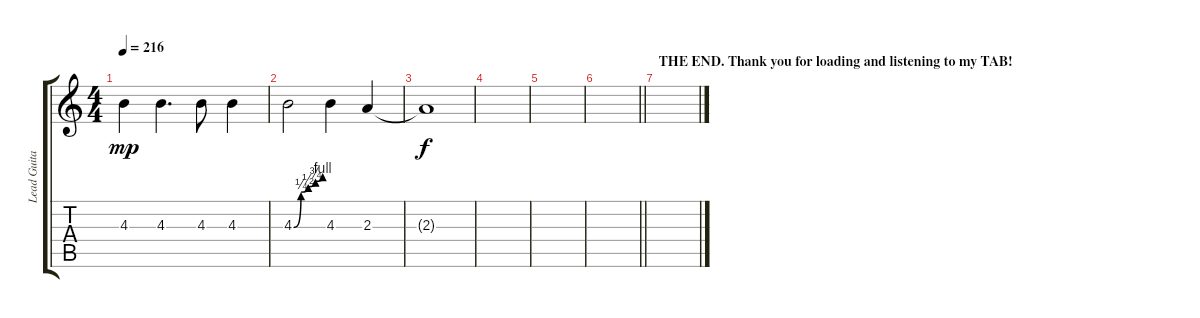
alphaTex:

\track ("Lead Guitar 2" "Lead Guita") {instrument overdrivenguitar}
\staff {score tabs}
\tuning (E4 B3 G3 D3 A2 E2) {hide}
\ts (4 4)
\tempo 216
\clef g2
\ks c
4.3.4{dy mp} 4.3.4{d} 4.3.8 4.3.4 |
4.3{be (custom 0 0 15 1 30 2 45 3 60 4)}.2 4.3.4 2.3.4 |
2.3{t}.1{dy f} |
|
|
\barLineRight lightlight
|
\section ("" "THE END. Thank you for loading and listening to my TAB!")
